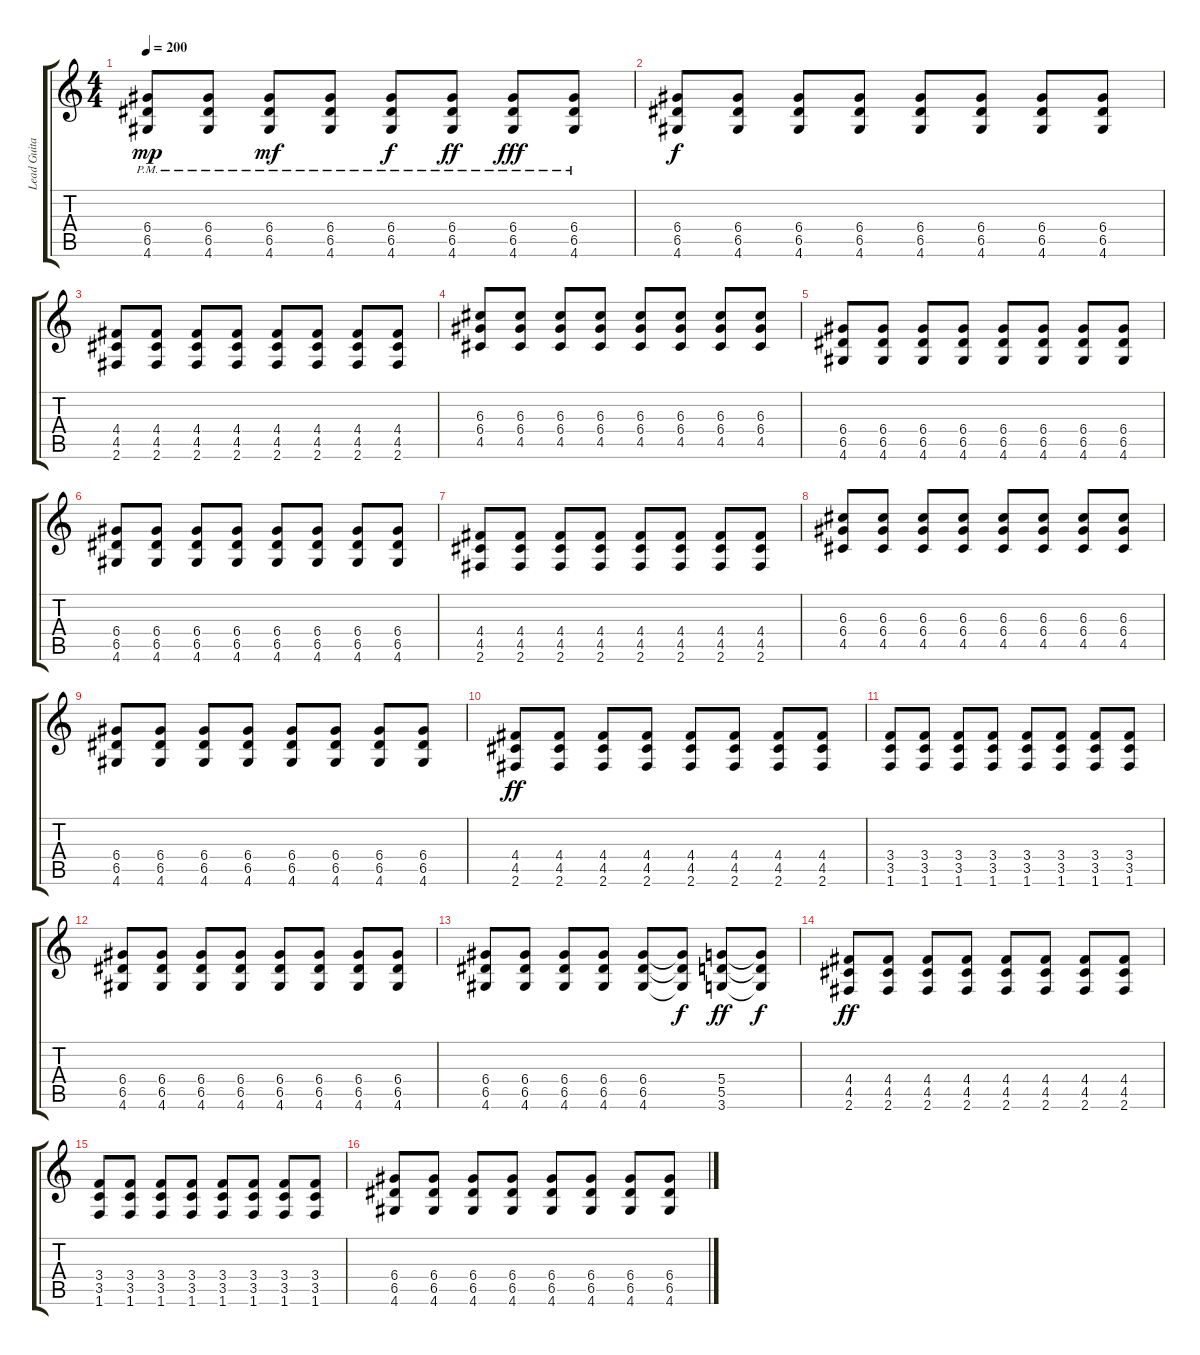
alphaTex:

\track ("Lead Guitar" "Lead Guita") {instrument distortionguitar}
\staff {score tabs}
\tuning (E4 B3 G3 D3 A2 E2) {hide}
\ts (4 4)
\tempo 200
\clef g2
\ks c
(6.4{pm} 6.5{pm} 4.6{pm}).8{dy mp} (6.4{pm} 6.5{pm} 4.6{pm}).8 (6.4{pm} 6.5{pm} 4.6{pm}).8{dy mf} (6.4{pm} 6.5{pm} 4.6{pm}).8 (6.4{pm} 6.5{pm} 4.6{pm}).8{dy f} (6.4{pm} 6.5{pm} 4.6{pm}).8{dy ff} (6.4 6.5{pm} 4.6).8{dy fff} (6.4{pm} 6.5{pm} 4.6{pm}).8 |
(6.4 6.5 4.6).8{dy f} (6.4 6.5 4.6).8 (6.4 6.5 4.6).8 (6.4 6.5 4.6).8 (6.4 6.5 4.6).8 (6.4 6.5 4.6).8 (6.4 6.5 4.6).8 (6.4 6.5 4.6).8 |
(4.4 4.5 2.6).8 (4.4 4.5 2.6).8 (4.4 4.5 2.6).8 (4.4 4.5 2.6).8 (4.4 4.5 2.6).8 (4.4 4.5 2.6).8 (4.4 4.5 2.6).8 (4.4 4.5 2.6).8 |
(6.3 6.4 4.5).8 (6.3 6.4 4.5).8 (6.3 6.4 4.5).8 (6.3 6.4 4.5).8 (6.3 6.4 4.5).8 (6.3 6.4 4.5).8 (6.3 6.4 4.5).8 (6.3 6.4 4.5).8 |
(6.4 6.5 4.6).8 (6.4 6.5 4.6).8 (6.4 6.5 4.6).8 (6.4 6.5 4.6).8 (6.4 6.5 4.6).8 (6.4 6.5 4.6).8 (6.4 6.5 4.6).8 (6.4 6.5 4.6).8 |
(6.4 6.5 4.6).8 (6.4 6.5 4.6).8 (6.4 6.5 4.6).8 (6.4 6.5 4.6).8 (6.4 6.5 4.6).8 (6.4 6.5 4.6).8 (6.4 6.5 4.6).8 (6.4 6.5 4.6).8 |
(4.4 4.5 2.6).8 (4.4 4.5 2.6).8 (4.4 4.5 2.6).8 (4.4 4.5 2.6).8 (4.4 4.5 2.6).8 (4.4 4.5 2.6).8 (4.4 4.5 2.6).8 (4.4 4.5 2.6).8 |
(6.3 6.4 4.5).8 (6.3 6.4 4.5).8 (6.3 6.4 4.5).8 (6.3 6.4 4.5).8 (6.3 6.4 4.5).8 (6.3 6.4 4.5).8 (6.3 6.4 4.5).8 (6.3 6.4 4.5).8 |
(6.4 6.5 4.6).8 (6.4 6.5 4.6).8 (6.4 6.5 4.6).8 (6.4 6.5 4.6).8 (6.4 6.5 4.6).8 (6.4 6.5 4.6).8 (6.4 6.5 4.6).8 (6.4 6.5 4.6).8 |
(4.4 4.5 2.6).8{dy ff} (4.4 4.5 2.6).8 (4.4 4.5 2.6).8 (4.4 4.5 2.6).8 (4.4 4.5 2.6).8 (4.4 4.5 2.6).8 (4.4 4.5 2.6).8 (4.4 4.5 2.6).8 |
(3.4 3.5 1.6).8 (3.4 3.5 1.6).8 (3.4 3.5 1.6).8 (3.4 3.5 1.6).8 (3.4 3.5 1.6).8 (3.4 3.5 1.6).8 (3.4 3.5 1.6).8 (3.4 3.5 1.6).8 |
(6.4 6.5 4.6).8 (6.4 6.5 4.6).8 (6.4 6.5 4.6).8 (6.4 6.5 4.6).8 (6.4 6.5 4.6).8 (6.4 6.5 4.6).8 (6.4 6.5 4.6).8 (6.4 6.5 4.6).8 |
(6.4 6.5 4.6).8 (6.4 6.5 4.6).8 (6.4 6.5 4.6).8 (6.4 6.5 4.6).8 (6.4 6.5 4.6).8 (6.4{t} 6.5{t} 4.6{t}).8{dy f} (5.4 5.5 3.6).8{dy ff} (5.4{t} 5.5{t} 3.6{t}).8{dy f} |
(4.4 4.5 2.6).8{dy ff} (4.4 4.5 2.6).8 (4.4 4.5 2.6).8 (4.4 4.5 2.6).8 (4.4 4.5 2.6).8 (4.4 4.5 2.6).8 (4.4 4.5 2.6).8 (4.4 4.5 2.6).8 |
(3.4 3.5 1.6).8 (3.4 3.5 1.6).8 (3.4 3.5 1.6).8 (3.4 3.5 1.6).8 (3.4 3.5 1.6).8 (3.4 3.5 1.6).8 (3.4 3.5 1.6).8 (3.4 3.5 1.6).8 |
(6.4 6.5 4.6).8 (6.4 6.5 4.6).8 (6.4 6.5 4.6).8 (6.4 6.5 4.6).8 (6.4 6.5 4.6).8 (6.4 6.5 4.6).8 (6.4 6.5 4.6).8 (6.4 6.5 4.6).8
